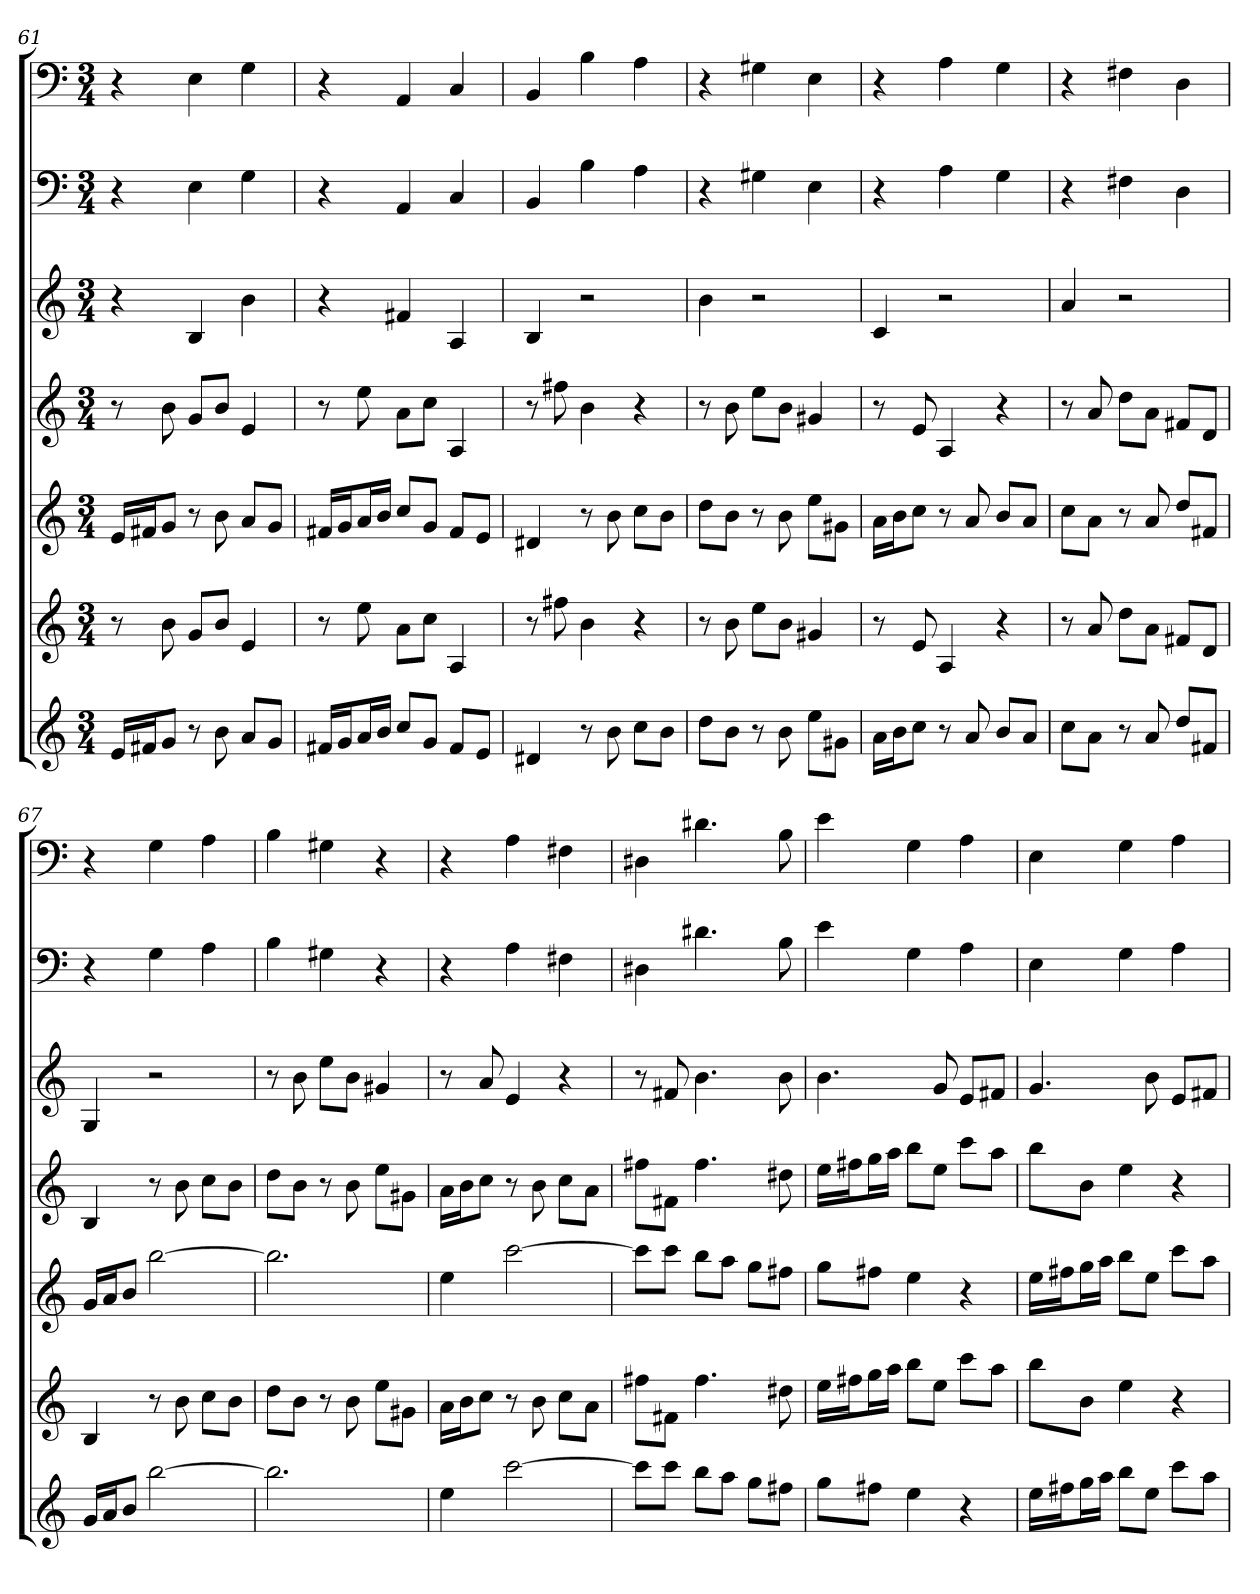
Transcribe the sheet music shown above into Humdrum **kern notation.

**kern	**kern	**kern	**kern	**kern	**kern	**kern
*part7	*part6	*part5	*part4	*part3	*part2	*part1
*staff7	*staff6	*staff5	*staff4	*staff3	*staff2	*staff1
*k[]	*k[]	*k[]	*k[]	*k[]	*k[]	*k[]
*a:	*a:	*a:	*a:	*a:	*a:	*a:
*M3/4	*M3/4	*M3/4	*M3/4	*M3/4	*M3/4	*M3/4
=61	=61	=61	=61	=61	=61	=61
16eLL	8r	16eLL	8r	4r	4r	4r
16f#XJ	.	16f#XJ	.	.	.	.
8gJ	8b	8gJ	8b	.	.	.
8r	8gL	8r	8gL	4B	4E	4E
8b	8bJ	8b	8bJ	.	.	.
8aL	4e	8aL	4e	4b	4G	4G
8gJ	.	8gJ	.	.	.	.
=62	=62	=62	=62	=62	=62	=62
16f#XLL	8r	16f#XLL	8r	4r	4r	4r
16gJ	.	16gJ	.	.	.	.
16aL	8ee	16aL	8ee	.	.	.
16bJJ	.	16bJJ	.	.	.	.
8ccL	8aL	8ccL	8aL	4f#X	4AA	4AA
8gJ	8ccJ	8gJ	8ccJ	.	.	.
8f#L	4A	8f#L	4A	4A	4C	4C
8eJ	.	8eJ	.	.	.	.
=63	=63	=63	=63	=63	=63	=63
4d#X	8r	4d#X	8r	4B	4BB	4BB
.	8ff#X	.	8ff#X	.	.	.
8r	4b	8r	4b	2r	4B	4B
8b	.	8b	.	.	.	.
8ccL	4r	8ccL	4r	.	4A	4A
8bJ	.	8bJ	.	.	.	.
=64	=64	=64	=64	=64	=64	=64
8ddL	8r	8ddL	8r	4b	4r	4r
8bJ	8b	8bJ	8b	.	.	.
8r	8eeL	8r	8eeL	2r	4G#X	4G#X
8b	8bJ	8b	8bJ	.	.	.
8eeL	4g#X	8eeL	4g#X	.	4E	4E
8g#XJ	.	8g#XJ	.	.	.	.
=65	=65	=65	=65	=65	=65	=65
16aLL	8r	16aLL	8r	4c	4r	4r
16bJ	.	16bJ	.	.	.	.
8ccJ	8e	8ccJ	8e	.	.	.
8r	4A	8r	4A	2r	4A	4A
8a	.	8a	.	.	.	.
8bL	4r	8bL	4r	.	4G	4G
8aJ	.	8aJ	.	.	.	.
=66	=66	=66	=66	=66	=66	=66
8ccL	8r	8ccL	8r	4a	4r	4r
8aJ	8a	8aJ	8a	.	.	.
8r	8ddL	8r	8ddL	2r	4F#X	4F#X
8a	8aJ	8a	8aJ	.	.	.
8ddL	8f#XL	8ddL	8f#XL	.	4D	4D
8f#XJ	8dJ	8f#XJ	8dJ	.	.	.
=67	=67	=67	=67	=67	=67	=67
16gLL	4B	16gLL	4B	4G	4r	4r
16aJ	.	16aJ	.	.	.	.
8bJ	.	8bJ	.	.	.	.
[2bb	8r	[2bb	8r	2r	4G	4G
.	8b	.	8b	.	.	.
.	8ccL	.	8ccL	.	4A	4A
.	8bJ	.	8bJ	.	.	.
=68	=68	=68	=68	=68	=68	=68
2.bb]	8ddL	2.bb]	8ddL	8r	4B	4B
.	8bJ	.	8bJ	8b	.	.
.	8r	.	8r	8eeL	4G#X	4G#X
.	8b	.	8b	8bJ	.	.
.	8eeL	.	8eeL	4g#X	4r	4r
.	8g#XJ	.	8g#XJ	.	.	.
=69	=69	=69	=69	=69	=69	=69
4ee	16aLL	4ee	16aLL	8r	4r	4r
.	16bJ	.	16bJ	.	.	.
.	8ccJ	.	8ccJ	8a	.	.
[2ccc	8r	[2ccc	8r	4e	4A	4A
.	8b	.	8b	.	.	.
.	8ccL	.	8ccL	4r	4F#X	4F#X
.	8aJ	.	8aJ	.	.	.
=70	=70	=70	=70	=70	=70	=70
8cccL]	8ff#XL	8cccL]	8ff#XL	8r	4D#X	4D#X
8cccJ	8f#XJ	8cccJ	8f#XJ	8f#X	.	.
8bbL	4.ff#	8bbL	4.ff#	4.b	4.d#X	4.d#X
8aaJ	.	8aaJ	.	.	.	.
8ggL	.	8ggL	.	.	.	.
8ff#XJ	8dd#X	8ff#XJ	8dd#X	8b	8B	8B
=71	=71	=71	=71	=71	=71	=71
8ggL	16eeLL	8ggL	16eeLL	4.b	4e	4e
.	16ff#XJ	.	16ff#XJ	.	.	.
8ff#XJ	16ggL	8ff#XJ	16ggL	.	.	.
.	16aaJJ	.	16aaJJ	.	.	.
4ee	8bbL	4ee	8bbL	.	4G	4G
.	8eeJ	.	8eeJ	8g	.	.
4r	8cccL	4r	8cccL	8eL	4A	4A
.	8aaJ	.	8aaJ	8f#XJ	.	.
=72	=72	=72	=72	=72	=72	=72
16eeLL	8bbL	16eeLL	8bbL	4.g	4E	4E
16ff#XJ	.	16ff#XJ	.	.	.	.
16ggL	8bJ	16ggL	8bJ	.	.	.
16aaJJ	.	16aaJJ	.	.	.	.
8bbL	4ee	8bbL	4ee	.	4G	4G
8eeJ	.	8eeJ	.	8b	.	.
8cccL	4r	8cccL	4r	8eL	4A	4A
8aaJ	.	8aaJ	.	8f#XJ	.	.
=	=	=	=	=	=	=
*-	*-	*-	*-	*-	*-	*-
